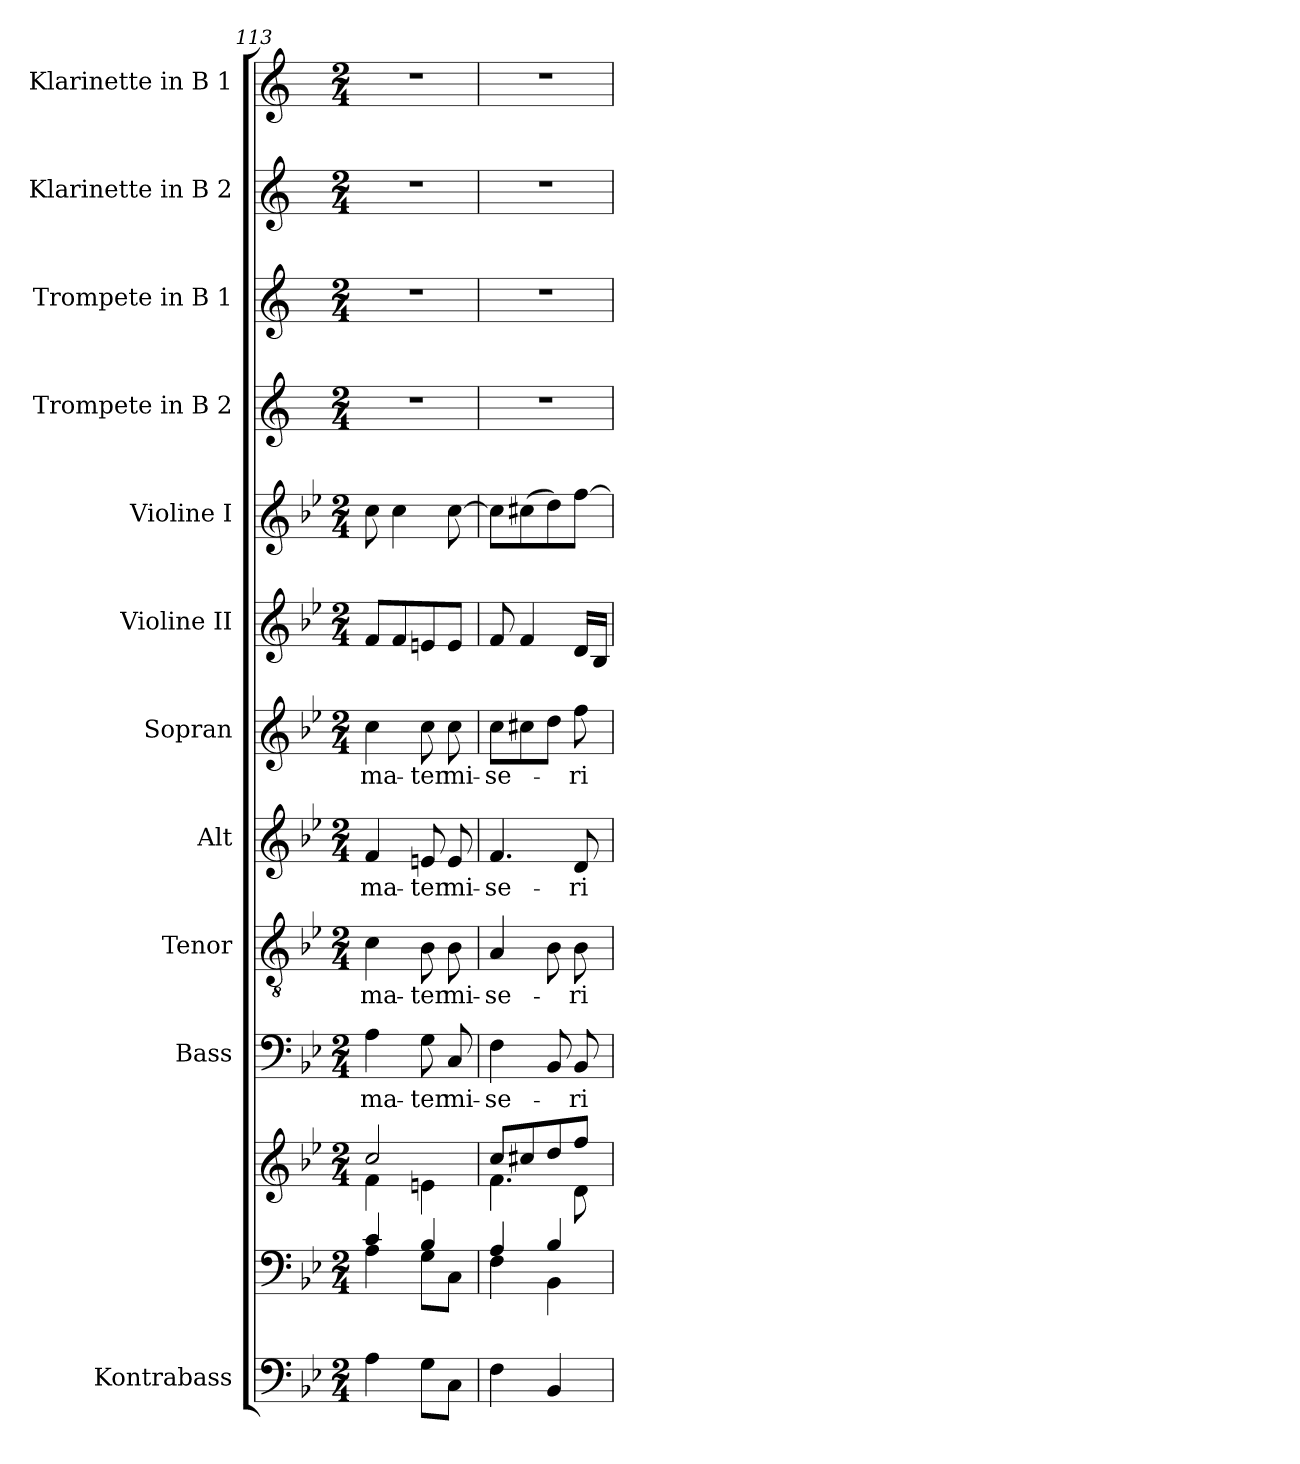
**kern	**kern	**kern	**kern	**text	**kern	**text	**kern	**text	**kern	**text	**kern	**kern	**kern	**kern	**kern	**kern
*part12	*part11	*part11	*part10	*part10	*part9	*part9	*part8	*part8	*part7	*part7	*part6	*part5	*part4	*part3	*part2	*part1
*staff13	*staff12	*staff11	*staff10	*staff10	*staff9	*staff9	*staff8	*staff8	*staff7	*staff7	*staff6	*staff5	*staff4	*staff3	*staff2	*staff1
*I"Kontrabass	*	*	*I"Bass	*	*I"Tenor	*	*I"Alt	*	*I"Sopran	*	*I"Violine II	*I"Violine I	*I"Trompete in B 2	*I"Trompete in B 1	*I"Klarinette in B 2	*I"Klarinette in B 1
*I'Kb.	*	*	*I'B	*	*I'T	*	*I'A	*	*I'S	*	*I'Vl. II	*I'Vl. I	*	*	*	*
*clefF4	*clefF4	*clefG2	*clefF4	*	*clefGv2	*	*clefG2	*	*clefG2	*	*clefG2	*clefG2	*clefG2	*clefG2	*clefG2	*clefG2
*ITrd7c12	*	*	*	*	*	*	*	*	*	*	*	*	*ITrd1c2	*ITrd1c2	*ITrd1c2	*ITrd1c2
*k[b-e-]	*k[b-e-]	*k[b-e-]	*k[b-e-]	*	*k[b-e-]	*	*k[b-e-]	*	*k[b-e-]	*	*k[b-e-]	*k[b-e-]	*k[b-e-]	*k[b-e-]	*k[b-e-]	*k[b-e-]
*B-:	*B-:	*B-:	*B-:	*	*B-:	*	*B-:	*	*B-:	*	*B-:	*B-:	*B-:	*B-:	*B-:	*B-:
*M2/4	*M2/4	*M2/4	*M2/4	*	*M2/4	*	*M2/4	*	*M2/4	*	*M2/4	*M2/4	*M2/4	*M2/4	*M2/4	*M2/4
=113	=113	=113	=113	=113	=113	=113	=113	=113	=113	=113	=113	=113	=113	=113	=113	=113
*	*^	*^	*	*	*	*	*	*	*	*	*	*	*	*	*	*
!	!	!	!	!	!	!LO:LY:b	!	!LO:LY:b	!	!LO:LY:b	!	!LO:LY:b	!	!	!	!	!	!
4AA\	4c/	4A\	2cc/	4f\	4A\	ma-	4c\	ma-	4f/	ma-	4cc\	ma-	8f/L	8cc\	2r	2r	2r	2r
.	.	.	.	.	.	.	.	.	.	.	.	.	8f/	4cc\	.	.	.	.
!	!	!	!	!	!	!LO:LY:b	!	!LO:LY:b	!	!LO:LY:b	!	!LO:LY:b	!	!	!	!	!	!
8GG\L	4B-/	8G\L	.	4en\	8G\	-ter	8B-\	-ter	8en/	-ter	8cc\	-ter	8en/	.	.	.	.	.
!	!	!	!	!	!	!LO:LY:b	!	!LO:LY:b	!	!LO:LY:b	!	!LO:LY:b	!	!	!	!	!	!
8CC\J	.	8C\J	.	.	8C/	mi-	8B-\	mi-	8e/	mi-	8cc\	mi-	8e/J	[8cc\	.	.	.	.
=114	=114	=114	=114	=114	=114	=114	=114	=114	=114	=114	=114	=114	=114	=114	=114	=114	=114	=114
!	!	!	!	!	!	!LO:LY:b	!	!LO:LY:b	!	!LO:LY:b	!	!LO:LY:b	!	!	!	!	!	!
4FF\	4A/	4F\	8cc/L	4.f\	4F\	-se-	4A/	-se-	4.f/	-se-	8cc\L	-se-	8f/	8cc\L]	2r	2r	2r	2r
.	.	.	8cc#X/	.	.	.	.	.	.	.	8cc#X\	.	4f/	(>8cc#X\	.	.	.	.
4BBB-/	4B-/	4BB-\	8dd/	.	8BB-/	.	8B-\	.	.	.	8dd\J	.	.	8dd\)	.	.	.	.
!	!	!	!	!	!	!LO:LY:b	!	!LO:LY:b	!	!LO:LY:b	!	!LO:LY:b	!	!	!	!	!	!
.	.	.	8ff/J	8d\	8BB-/	-ri-	8B-\	-ri-	8d/	-ri-	8ff\	-ri-	16d/LL	[8ff\J	.	.	.	.
.	.	.	.	.	.	.	.	.	.	.	.	.	16B-/JJ	.	.	.	.	.
*	*v	*v	*	*	*	*	*	*	*	*	*	*	*	*	*	*	*	*
*	*	*v	*v	*	*	*	*	*	*	*	*	*	*	*	*	*	*
=	=	=	=	=	=	=	=	=	=	=	=	=	=	=	=	=
*-	*-	*-	*-	*-	*-	*-	*-	*-	*-	*-	*-	*-	*-	*-	*-	*-
